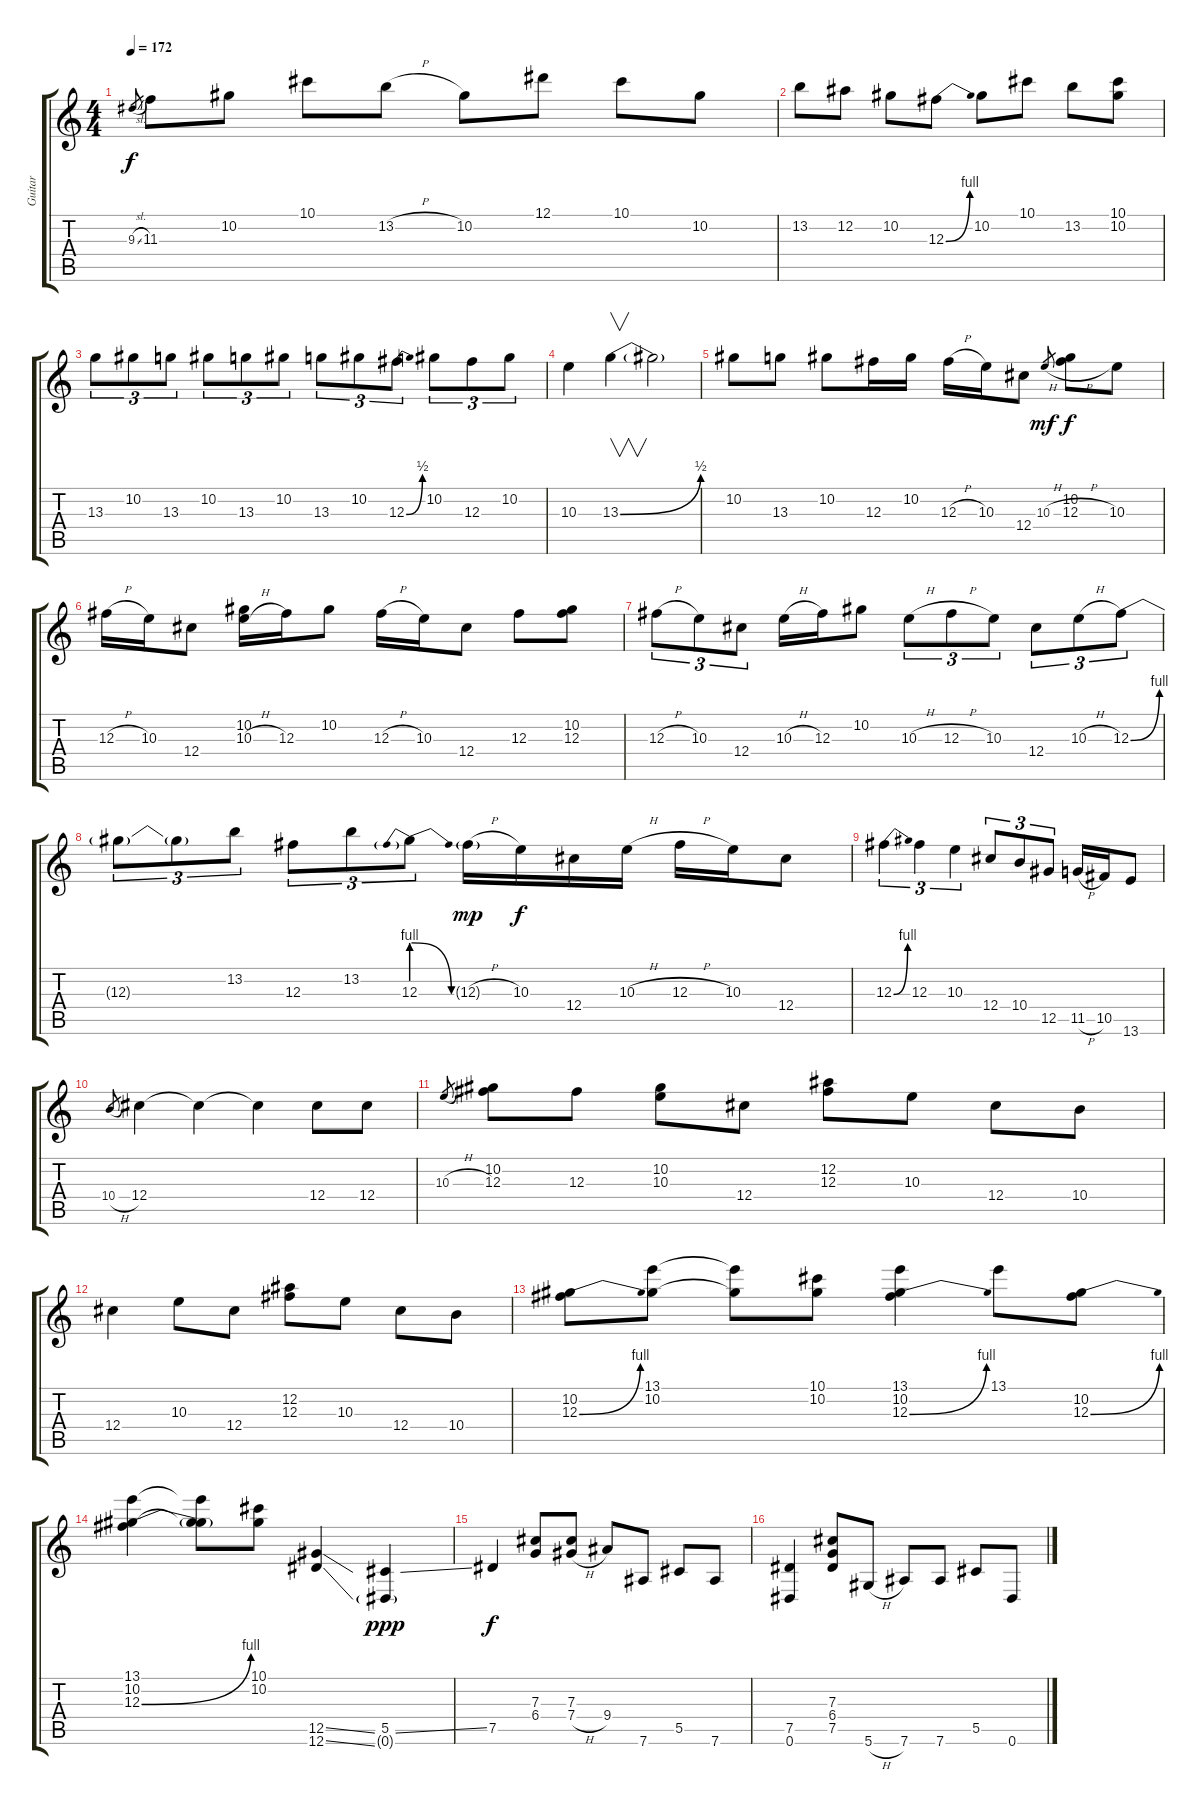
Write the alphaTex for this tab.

\track ("Guitar" "Guitar") {instrument overdrivenguitar}
\staff {score tabs}
\tuning (Eb4 Bb3 Gb3 Db3 Ab2 Eb2) {hide}
\ts (4 4)
\tempo 172
\clef g2
\ks c
9.3{sl}.8{gr dy f} 11.3.8 10.2.8 10.1.8 13.2{h}.8 10.2.8 12.1.8 10.1.8 10.2.8 |
13.2.8 12.2.8 10.2.8 12.3{be (bend 0 0 60 4)}.8 10.2.8 10.1.8 13.2.8 (10.1 10.2).8 |
13.3.8{tu (3 2)} 10.2.8{tu (3 2)} 13.3.8{tu (3 2)} 10.2.8{tu (3 2)} 13.3.8{tu (3 2)} 10.2.8{tu (3 2)} 13.3.8{tu (3 2)} 10.2.8{tu (3 2)} 12.3{be (bend 0 0 60 2)}.8{tu (3 2)} 10.2.8{tu (3 2)} 12.3.8{tu (3 2)} 10.2.8{tu (3 2)} |
10.3.4 13.3{be (bend 0 0 60 2)}.4{v} 13.3{t}.2 |
10.2.8 13.3.8 10.2.8 12.3.16 10.2.16 12.3{h}.16 10.3.16 12.4.8 10.3{h}.8{gr dy mf} (10.2 12.3{h}).8{dy f} 10.3.8 |
12.3{h}.16 10.3.16 12.4.8 (10.2 10.3{h}).16 12.3.16 10.2.8 12.3{h}.16 10.3.16 12.4.8 12.3.8 (10.2 12.3).8 |
12.3{h}.8{tu (3 2)} 10.3.8{tu (3 2)} 12.4.8{tu (3 2)} 10.3{h}.16 12.3.16 10.2.8 10.3{h}.8{tu (3 2)} 12.3{h}.8{tu (3 2)} 10.3.8{tu (3 2)} 12.4.8{tu (3 2)} 10.3{h}.8{tu (3 2)} 12.3{be (bend 0 0 60 4)}.8{tu (3 2)} |
12.3{t}.8{tu (3 2)} 12.3{t}.8{tu (3 2)} 13.2.8{tu (3 2)} 12.3.8{tu (3 2)} 13.2.8{tu (3 2)} 12.3{be (prebendrelease 0 4 60 0)}.8{tu (3 2)} 12.3{h g}.16{dy mp} 10.3.16{dy f} 12.4.16 10.3{h}.16 12.3{h}.16 10.3.16 12.4.8 |
12.3{be (bend 0 0 60 4)}.4{tu (3 2)} 12.3.4{tu (3 2)} 10.3.4{tu (3 2)} 12.4.8{tu (3 2)} 10.4.8{tu (3 2)} 12.5.8{tu (3 2)} 11.5{h}.16 10.5.16 13.6.8 |
10.4{h}.8{gr} 12.4.4 12.4{t}.4 12.4{t}.4 12.4.8 12.4.8 |
10.3{h}.8{gr} (10.2 12.3).8 12.3.8 (10.2 10.3).8 12.4.8 (12.2 12.3).8 10.3.8 12.4.8 10.4.8 |
12.4.4 10.3.8 12.4.8 (12.2 12.3).8 10.3.8 12.4.8 10.4.8 |
(10.2 12.3{be (bend 0 0 60 4)}).8 (13.1 10.2).8 (13.1{t} 10.2{t}).8 (10.1 10.2).8 (13.1 10.2 12.3{be (bend 0 0 60 4)}).4 13.1.8 (10.2 12.3{be (bend 0 0 60 4)}).8 |
(13.1 10.2 12.3{be (bend 0 0 60 4)}).4 (13.1{t} 10.2{t} 12.3{t}).8 (10.1 10.2).8 (12.5{ss} 12.6{ss}).4 (5.5{ss} 0.6{g}).4{dy ppp} |
7.5.4{dy f} (7.3 6.4).8 (7.3 7.4{h}).8 9.4.8 7.6.8 5.5.8 7.6.8 |
(7.5 0.6).4 (7.3 6.4 7.5).8 5.6{h}.8 7.6.8 7.6.8 5.5.8 0.6.8
